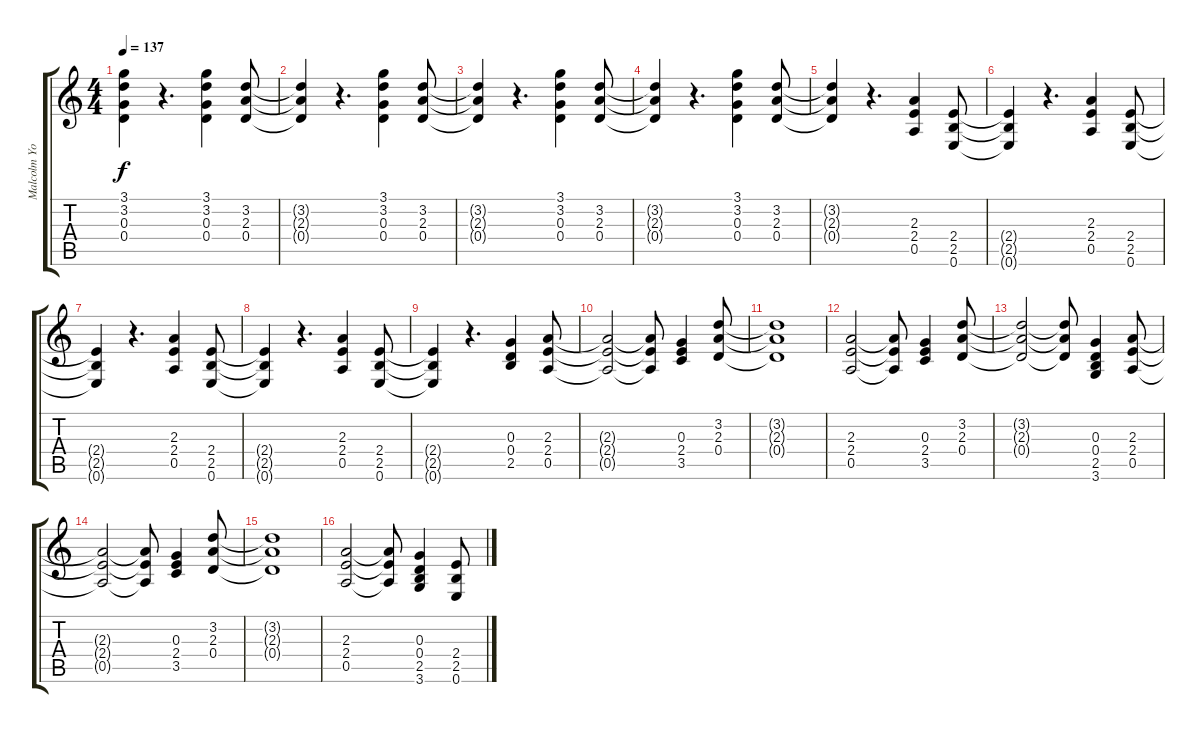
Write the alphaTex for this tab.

\track ("Malcolm Young" "Malcolm Yo") {instrument overdrivenguitar}
\staff {score tabs}
\tuning (E4 B3 G3 D3 A2 E2) {hide}
\ts (4 4)
\tempo 137
\clef g2
\ks c
(3.1{t} 3.2{t} 0.3{t} 0.4{t}).4{dy f} r.4{d} (3.1 3.2 0.3 0.4).4 (3.2 2.3 0.4).8 |
(3.2{t} 2.3{t} 0.4{t}).4 r.4{d} (3.1 3.2 0.3 0.4).4 (3.2 2.3 0.4).8 |
(3.2{t} 2.3{t} 0.4{t}).4 r.4{d} (3.1 3.2 0.3 0.4).4 (3.2 2.3 0.4).8 |
(3.2{t} 2.3{t} 0.4{t}).4 r.4{d} (3.1 3.2 0.3 0.4).4 (3.2 2.3 0.4).8 |
(3.2{t} 2.3{t} 0.4{t}).4 r.4{d} (2.3 2.4 0.5).4 (2.4 2.5 0.6).8 |
(2.4{t} 2.5{t} 0.6{t}).4 r.4{d} (2.3 2.4 0.5).4 (2.4 2.5 0.6).8 |
(2.4{t} 2.5{t} 0.6{t}).4 r.4{d} (2.3 2.4 0.5).4 (2.4 2.5 0.6).8 |
(2.4{t} 2.5{t} 0.6{t}).4 r.4{d} (2.3 2.4 0.5).4 (2.4 2.5 0.6).8 |
(2.4{t} 2.5{t} 0.6{t}).4 r.4{d} (0.3 0.4 2.5).4 (2.3 2.4 0.5).8 |
(2.3{t} 2.4{t} 0.5{t}).2 (2.3{t} 2.4{t} 0.5{t}).8 (0.3 2.4 3.5).4 (3.2 2.3 0.4).8 |
(3.2{t} 2.3{t} 0.4{t}).1 |
(2.3 2.4 0.5).2 (2.3{t} 2.4{t} 0.5{t}).8 (0.3 2.4 3.5).4 (3.2 2.3 0.4).8 |
(3.2{t} 2.3{t} 0.4{t}).2 (3.2{t} 2.3{t} 0.4{t}).8 (0.3 0.4 2.5 3.6).4 (2.3 2.4 0.5).8 |
(2.3{t} 2.4{t} 0.5{t}).2 (2.3{t} 2.4{t} 0.5{t}).8 (0.3 2.4 3.5).4 (3.2 2.3 0.4).8 |
(3.2{t} 2.3{t} 0.4{t}).1 |
(2.3 2.4 0.5).2 (2.3{t} 2.4{t} 0.5{t}).8 (0.3 0.4 2.5 3.6).4 (2.4 2.5 0.6).8
